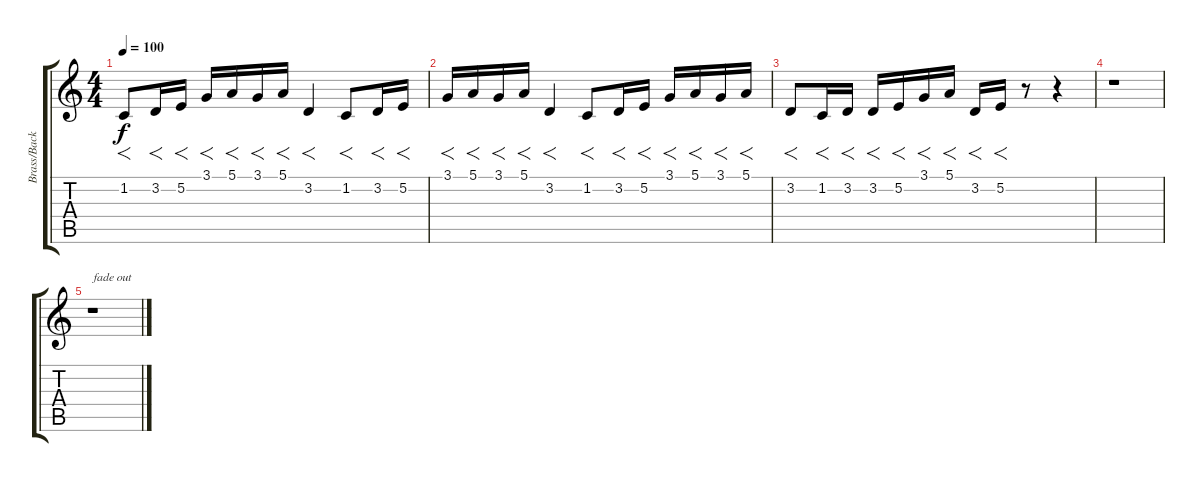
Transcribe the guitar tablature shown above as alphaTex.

\track ("Brass/Backwards flute" "Brass/Back") {instrument brasssection}
\staff {score tabs}
\tuning (E4 B3 G3 D3 A2 E2) {hide}
\ts (4 4)
\tempo 100
\clef g2
\ks c
1.2.8{f dy f} 3.2.16{f} 5.2.16{f} 3.1.16{f} 5.1.16{f} 3.1.16{f} 5.1.16{f} 3.2.4{f} 1.2.8{f} 3.2.16{f} 5.2.16{f} |
3.1.16{f} 5.1.16{f} 3.1.16{f} 5.1.16{f} 3.2.4{f} 1.2.8{f} 3.2.16{f} 5.2.16{f} 3.1.16{f} 5.1.16{f} 3.1.16{f} 5.1.16{f} |
3.2.8{f} 1.2.16{f} 3.2.16{f} 3.2.16{f} 5.2.16{f} 3.1.16{f} 5.1.16{f} 3.2.16{f} 5.2.16{f} r.8 r.4 |
r.1 |
r.1{txt "fade out"}
